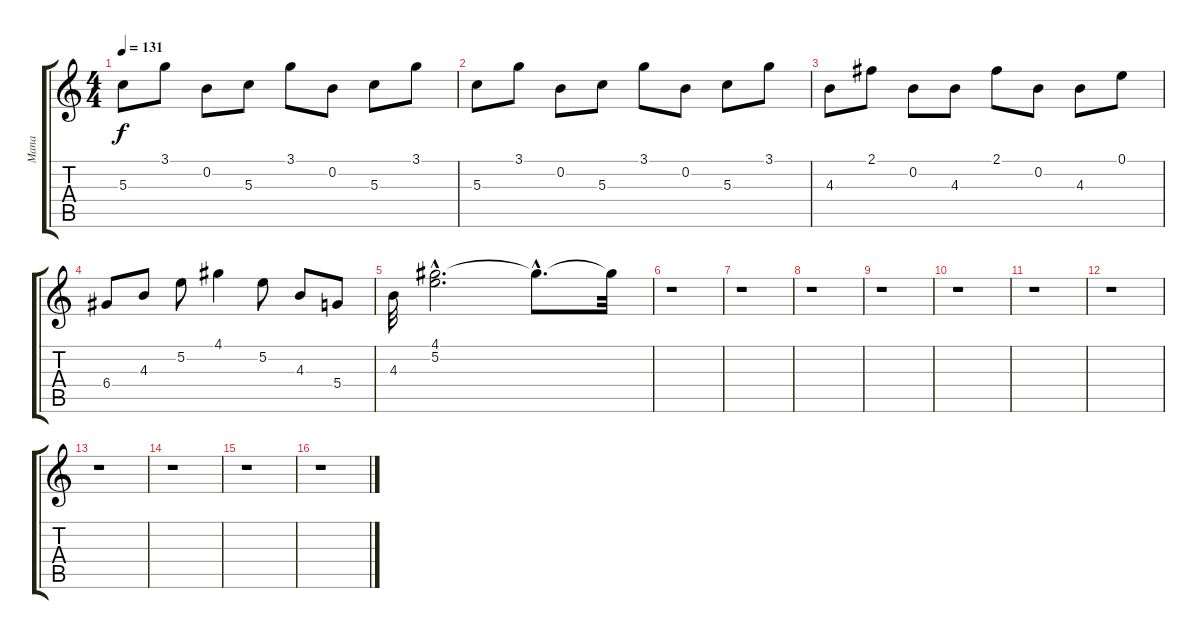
\track ("Mana" "Mana") {instrument electricguitarclean}
\staff {score tabs}
\tuning (E4 B3 G3 D3 A2 E2) {hide}
\ts (4 4)
\tempo 131
\clef g2
\ks c
5.3.8{dy f} 3.1.8 0.2.8 5.3.8 3.1.8 0.2.8 5.3.8 3.1.8 |
5.3.8 3.1.8 0.2.8 5.3.8 3.1.8 0.2.8 5.3.8 3.1.8 |
4.3.8 2.1.8 0.2.8 4.3.8 2.1.8 0.2.8 4.3.8 0.1.8 |
6.4.8 4.3.8 5.2.8 4.1.4 5.2.8 4.3.8 5.4.8 |
4.3.32 (4.1{hac} 5.2{hac}).2{d} 4.1{hac t}.8{d} 4.1{t}.32 |
r.1 |
r.1 |
r.1 |
r.1 |
r.1 |
r.1 |
r.1 |
r.1 |
r.1 |
r.1 |
r.1
